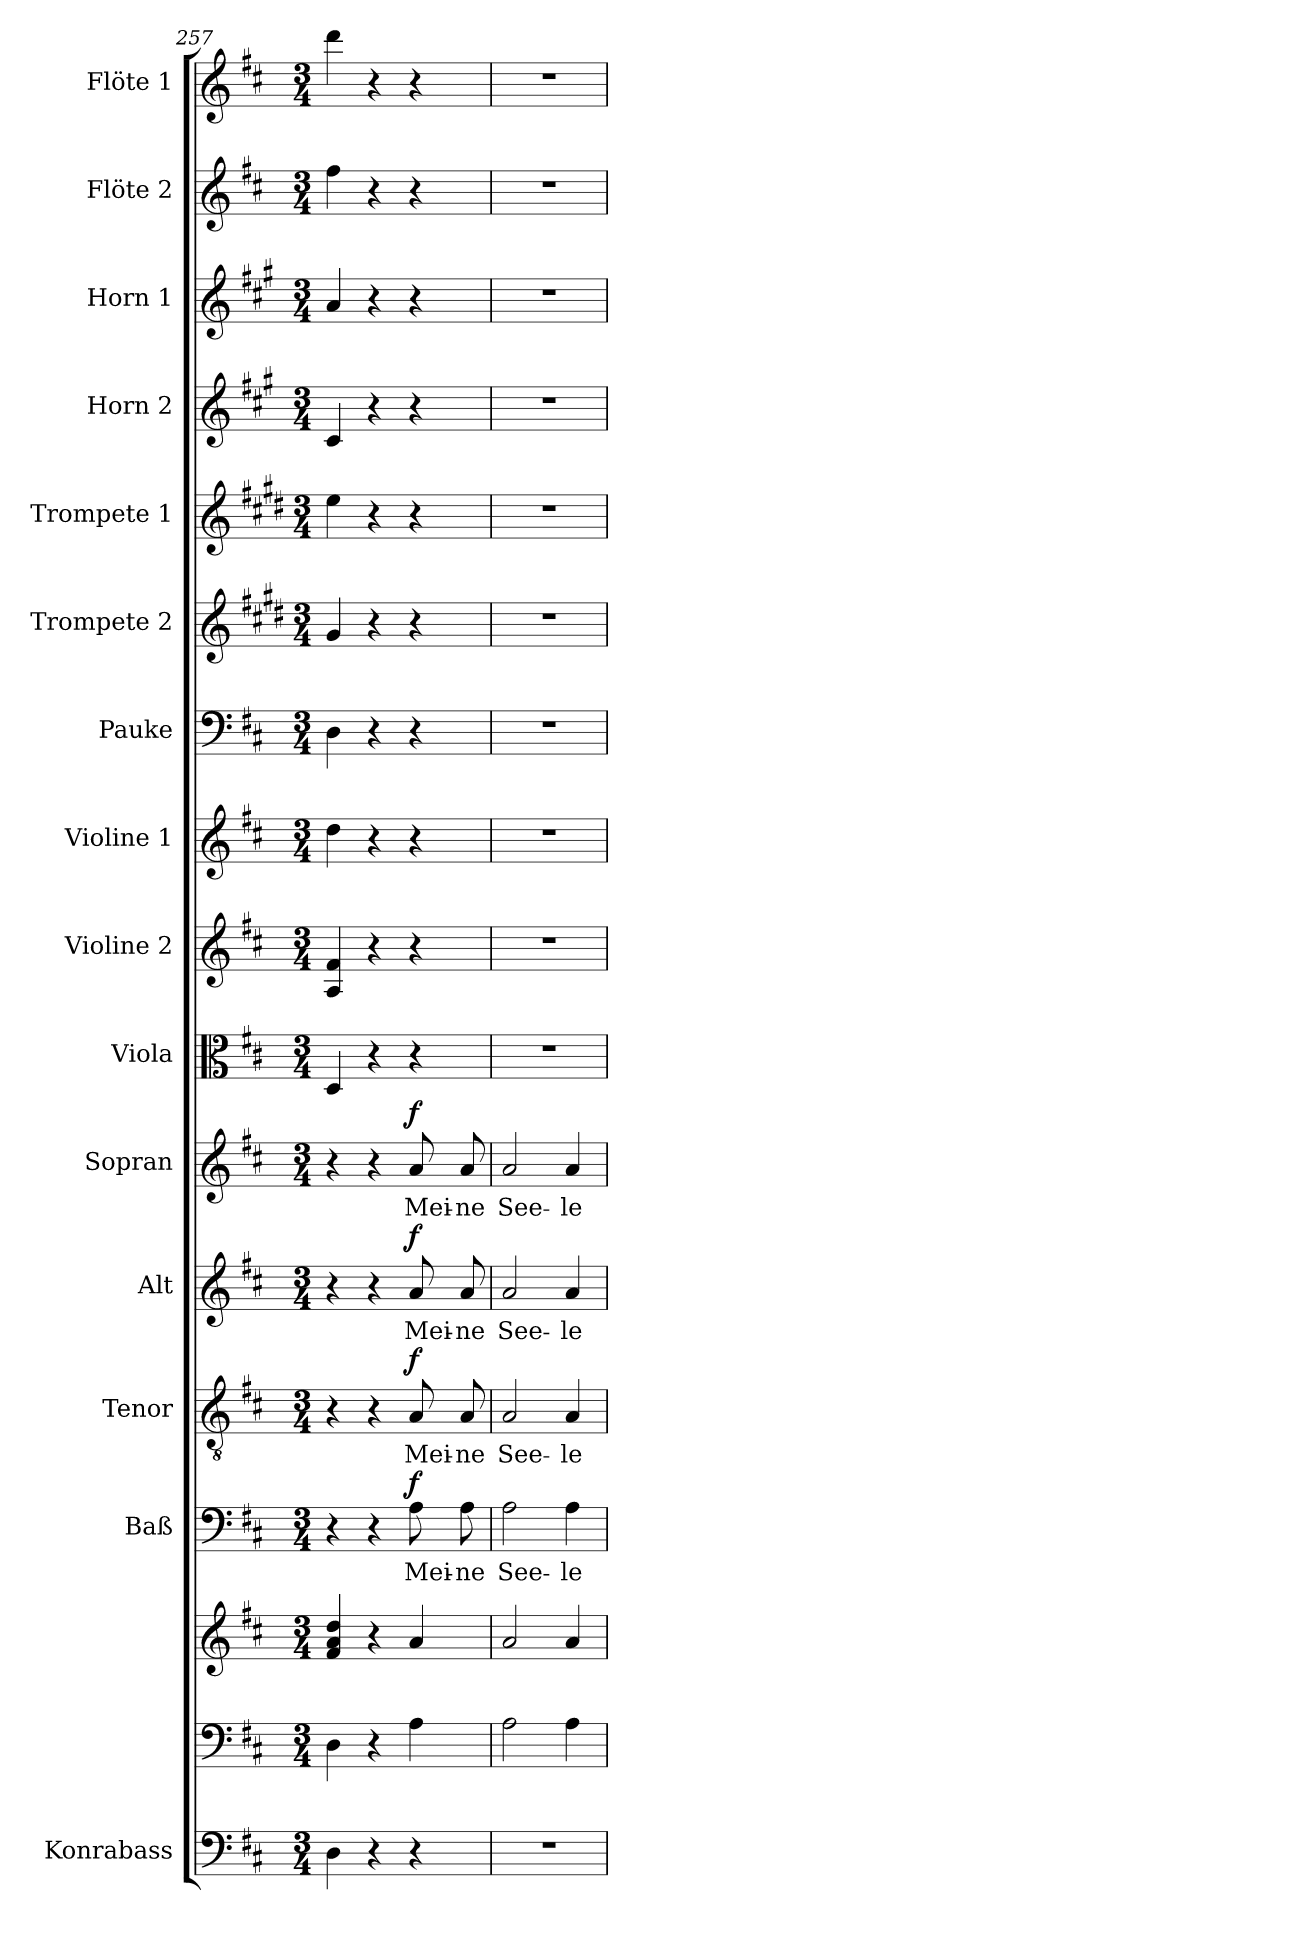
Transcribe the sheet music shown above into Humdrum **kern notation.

**kern	**kern	**kern	**kern	**text	**dynam	**kern	**text	**dynam	**kern	**text	**dynam	**kern	**text	**dynam	**kern	**kern	**kern	**kern	**kern	**kern	**kern	**kern	**kern	**kern
*part16	*part15	*part15	*part14	*part14	*part14	*part13	*part13	*part13	*part12	*part12	*part12	*part11	*part11	*part11	*part10	*part9	*part8	*part7	*part6	*part5	*part4	*part3	*part2	*part1
*staff17	*staff16	*staff15	*staff14	*staff14	*staff14	*staff13	*staff13	*staff13	*staff12	*staff12	*staff12	*staff11	*staff11	*staff11	*staff10	*staff9	*staff8	*staff7	*staff6	*staff5	*staff4	*staff3	*staff2	*staff1
*I"Konrabass	*	*	*I"Baß	*	*	*I"Tenor	*	*	*I"Alt	*	*	*I"Sopran	*	*	*I"Viola	*I"Violine 2	*I"Violine 1	*I"Pauke	*I"Trompete 2	*I"Trompete 1	*I"Horn 2	*I"Horn 1	*I"Flöte 2	*I"Flöte 1
*I'Kb.	*	*	*I'Baß	*	*	*I'Ten	*	*	*I'Alt	*	*	*I'Sop	*	*	*I'Vla.	*I'Vln. 2	*I'Vln. 1	*I'Pk.	*I'Trp. 2	*I'Trp. 1	*I'Hrn. 2	*I'Hrn. 1	*I'Fl. 2	*I'Fl. 1
*clefF4	*clefF4	*clefG2	*clefF4	*	*	*clefGv2	*	*	*clefG2	*	*	*clefG2	*	*	*clefC3	*clefG2	*clefG2	*clefF4	*clefG2	*clefG2	*clefG2	*clefG2	*clefG2	*clefG2
*ITrd7c12	*	*	*	*	*	*	*	*	*	*	*	*	*	*	*	*	*	*	*ITrd1c2	*ITrd1c2	*ITrd4c7	*ITrd4c7	*	*
*k[f#c#]	*k[f#c#]	*k[f#c#]	*k[f#c#]	*	*	*k[f#c#]	*	*	*k[f#c#]	*	*	*k[f#c#]	*	*	*k[f#c#]	*k[f#c#]	*k[f#c#]	*k[f#c#]	*k[f#c#]	*k[f#c#]	*k[f#c#]	*k[f#c#]	*k[f#c#]	*k[f#c#]
*D:	*D:	*D:	*D:	*	*	*D:	*	*	*D:	*	*	*D:	*	*	*D:	*D:	*D:	*D:	*D:	*D:	*D:	*D:	*D:	*D:
*M3/4	*M3/4	*M3/4	*M3/4	*	*	*M3/4	*	*	*M3/4	*	*	*M3/4	*	*	*M3/4	*M3/4	*M3/4	*M3/4	*M3/4	*M3/4	*M3/4	*M3/4	*M3/4	*M3/4
=257	=257	=257	=257	=257	=257	=257	=257	=257	=257	=257	=257	=257	=257	=257	=257	=257	=257	=257	=257	=257	=257	=257	=257	=257
4DD\	4D\	4f#/ 4a/ 4dd/	4r	.	.	4r	.	.	4r	.	.	4r	.	.	4D/	4A/ 4f#/	4dd\	4D\	4f#/	4dd\	4F#/	4d/	4ff#\	4ddd\
4r	4r	4r	4r	.	.	4r	.	.	4r	.	.	4r	.	.	4r	4r	4r	4r	4r	4r	4r	4r	4r	4r
!	!	!	!	!LO:LY:b	!LO:DY:a	!	!LO:LY:b	!LO:DY:a	!	!LO:LY:b	!LO:DY:a	!	!LO:LY:b	!LO:DY:a	!	!	!	!	!	!	!	!	!	!
4r	4A\	4a/	8A\	Mei-	f	8A/	Mei-	f	8a/	Mei-	f	8a/	Mei-	f	4r	4r	4r	4r	4r	4r	4r	4r	4r	4r
!	!	!	!	!LO:LY:b	!	!	!LO:LY:b	!	!	!LO:LY:b	!	!	!LO:LY:b	!	!	!	!	!	!	!	!	!	!	!
.	.	.	8A\	-ne	.	8A/	-ne	.	8a/	-ne	.	8a/	-ne	.	.	.	.	.	.	.	.	.	.	.
=258	=258	=258	=258	=258	=258	=258	=258	=258	=258	=258	=258	=258	=258	=258	=258	=258	=258	=258	=258	=258	=258	=258	=258	=258
!	!	!	!	!LO:LY:b	!	!	!LO:LY:b	!	!	!LO:LY:b	!	!	!LO:LY:b	!	!	!	!	!	!	!	!	!	!	!
2.r	2A\	2a/	2A\	See-	.	2A/	See-	.	2a/	See-	.	2a/	See-	.	2.r	2.r	2.r	2.r	2.r	2.r	2.r	2.r	2.r	2.r
!	!	!	!	!LO:LY:b	!	!	!LO:LY:b	!	!	!LO:LY:b	!	!	!LO:LY:b	!	!	!	!	!	!	!	!	!	!	!
.	4A\	4a/	4A\	-le	.	4A/	-le	.	4a/	-le	.	4a/	-le	.	.	.	.	.	.	.	.	.	.	.
=	=	=	=	=	=	=	=	=	=	=	=	=	=	=	=	=	=	=	=	=	=	=	=	=
*-	*-	*-	*-	*-	*-	*-	*-	*-	*-	*-	*-	*-	*-	*-	*-	*-	*-	*-	*-	*-	*-	*-	*-	*-
